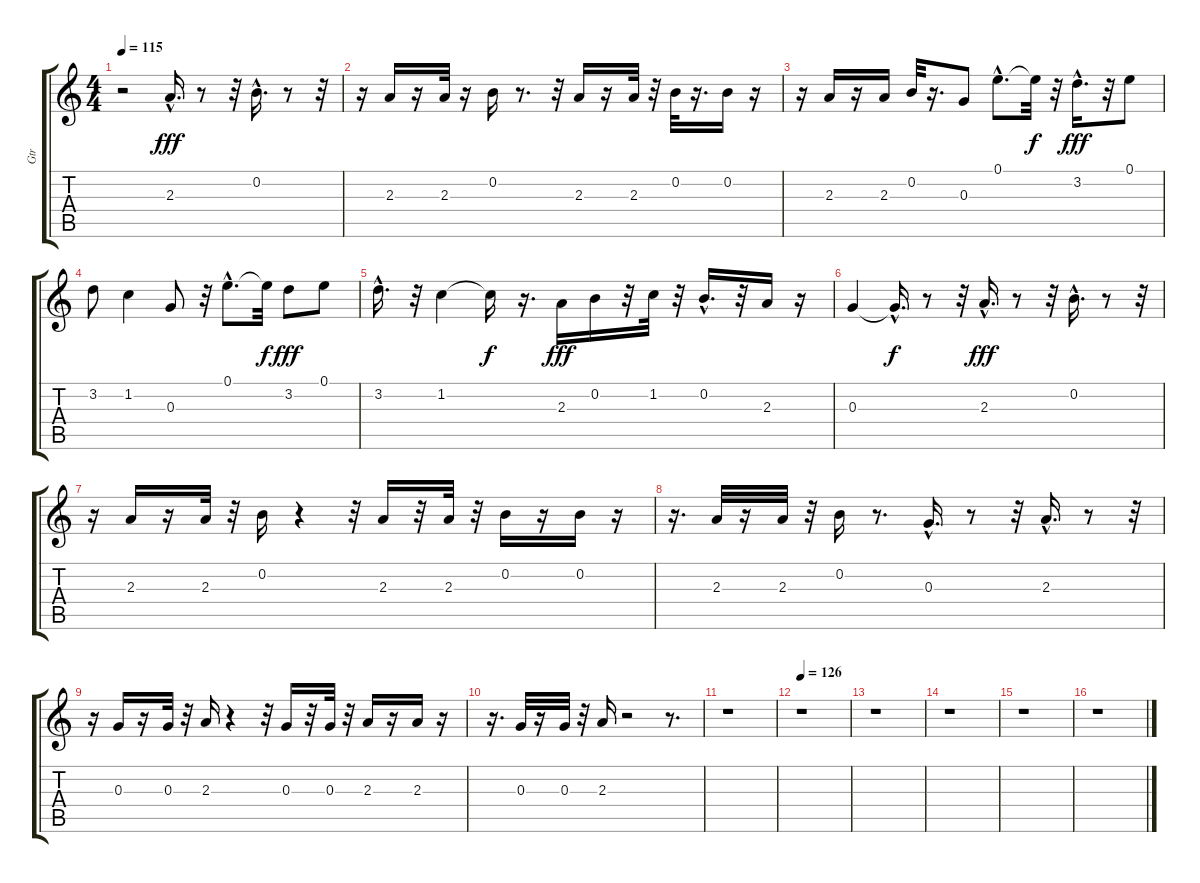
\track ("Gtr" "Gtr") {instrument electricguitarjazz}
\staff {score tabs}
\tuning (E4 B3 G3 D3 A2 E2) {hide}
\ts (4 4)
\tempo 115
\clef g2
\ks c
r.2{dy fff} 2.3{hac}.16{d} r.8 r.32 0.2{hac}.16{d} r.8 r.32 |
r.16 2.3.16 r.16 2.3.32 r.16 0.2.16 r.8{d} r.32 2.3.16 r.16 2.3.32 r.32 0.2.32 r.16{d} 0.2.16 r.16 |
r.16 2.3.16 r.16 2.3.16 0.2.32 r.16{d} 0.3.8 0.1{hac}.8{d} 0.1{t}.32{dy f} r.32 3.2{hac}.16{d dy fff} r.32 0.1.8 |
3.2.8 1.2.4 0.3.8 r.32 0.1{hac}.8{d} 0.1{t}.32{dy f} 3.2.8{dy fff} 0.1.8 |
3.2{hac}.16{d} r.32 1.2.4 1.2{t}.16{dy f} r.16{d} 2.3.16{dy fff} 0.2.16 r.32 1.2.32 r.32 0.2{hac}.16{d} r.32 2.3.16 r.16 |
0.3.4 0.3{hac t}.16{d dy f} r.8 r.32 2.3{hac}.16{d dy fff} r.8 r.32 0.2{hac}.16{d} r.8 r.32 |
r.16 2.3.16 r.16 2.3.32 r.32 0.2.16 r.4 r.32 2.3.16 r.32 2.3.32 r.32 0.2.16 r.16 0.2.16 r.16 |
r.16{d} 2.3.32 r.16 2.3.32 r.32 0.2.16 r.8{d} 0.3{hac}.16{d} r.8 r.32 2.3{hac}.16{d} r.8 r.32 |
r.16 0.3.16 r.16 0.3.32 r.32 2.3.16 r.4 r.32 0.3.16 r.32 0.3.32 r.32 2.3.16 r.16 2.3.16 r.16 |
r.16{d} 0.3.32 r.16 0.3.32 r.32 2.3.16 r.2 r.8{d} |
r.1 |
\tempo 126
r.1 |
r.1 |
r.1 |
r.1 |
r.1
